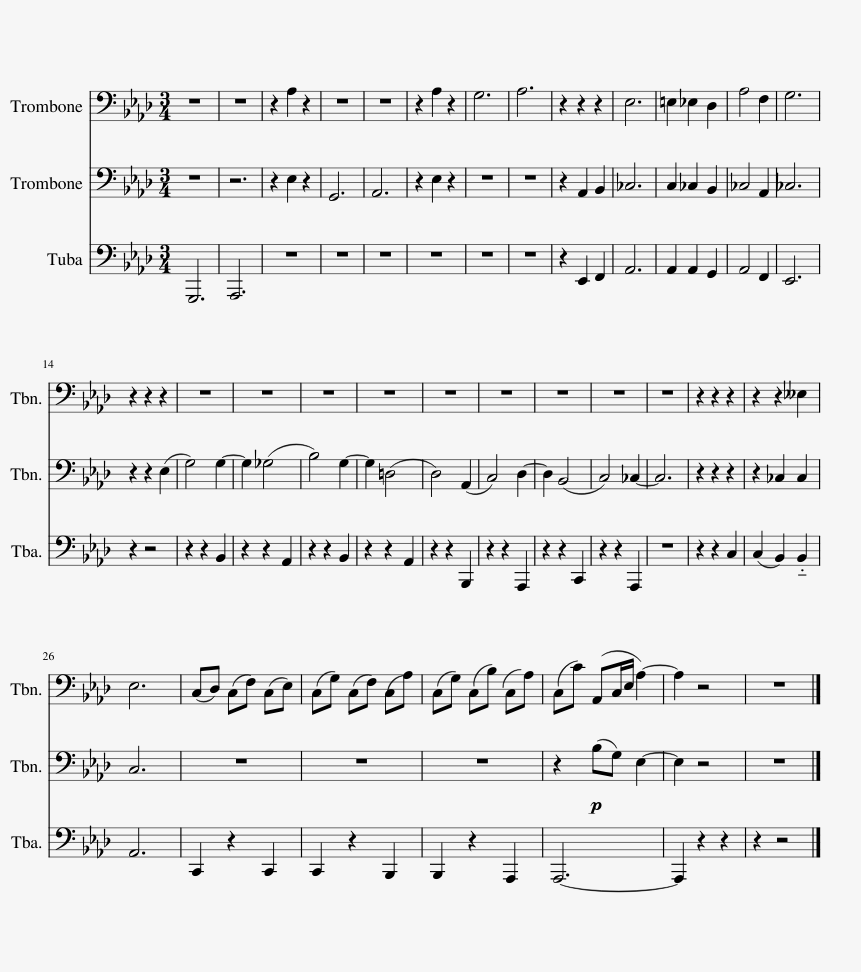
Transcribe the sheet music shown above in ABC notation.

X:1
%%score 1 2 3
L:1/8
M:3/4
I:linebreak $
K:Ab
V:1 bass
V:2 bass
V:3 bass
V:1
 z6 | z6 | z2 A,2 z2 | z6 | z6 | %5
 z2 A,2 z2 | G,6 | A,6 | z2 z2 z2 | E,6 | %10
 =E,2 _E,2 D,2 | A,4 F,2 | G,6 |$ z2 z2 z2 | z6 | %15
 z6 | z6 | z6 | z6 | z6 | %20
 z6 | z6 | z6 | z2 z2 z2 | z2 z2 __E,2 |$ %25
 E,6 | (C,D,) (C,F,) (C,E,) | (C,G,) (C,F,) (C,A,) | (C,G,) (C,B,) (C,A,) | (C,C) (A,,C,/E,/ A,2-) | %30
 A,2 z4 | z6 |] %32
V:2
 z6 | z6 | z2 E,2 z2 | G,,6 | A,,6 | %5
 z2 E,2 z2 | z6 | z6 | z2 A,,2 B,,2 | _C,6 | %10
 C,2 _C,2 B,,2 | _C,4 A,,2 | _C,6 |$ z2 z2 (E,2 | G,4) G,2- | %15
 G,2 (_G,4 | B,4) G,2- | G,2 (=D,4 | D,4) (A,,2 | C,4) D,2- | %20
 D,2 (B,,4 | C,4) _C,2- | C,6 | z2 z2 z2 | z2 _C,2 C,2 |$ %25
 C,6 | z6 | z6 | z6 | z2!p! (B,G,) E,2- | %30
 E,2 z4 | z6 |] %32
V:3
 G,,,6 | A,,,6 | z6 | z6 | z6 | %5
 z6 | z6 | z6 | z2 E,,2 F,,2 | A,,6 | %10
 A,,2 A,,2 G,,2 | A,,4 F,,2 | E,,6 |$ z2 z4 | z2 z2 B,,2 | %15
 z2 z2 A,,2 | z2 z2 B,,2 | z2 z2 A,,2 | z2 z2 B,,,2 | z2 z2 A,,,2 | %20
 z2 z2 C,,2 | z2 z2 A,,,2 | z6 | z2 z2 C,2 | (C,2 B,,2) !tenuto!.B,,2 |$ %25
 A,,6 | C,,2 z2 C,,2 | C,,2 z2 B,,,2 | B,,,2 z2 A,,,2 | A,,,6- | %30
 A,,,2 z2 z2 | z2 z4 |] %32
